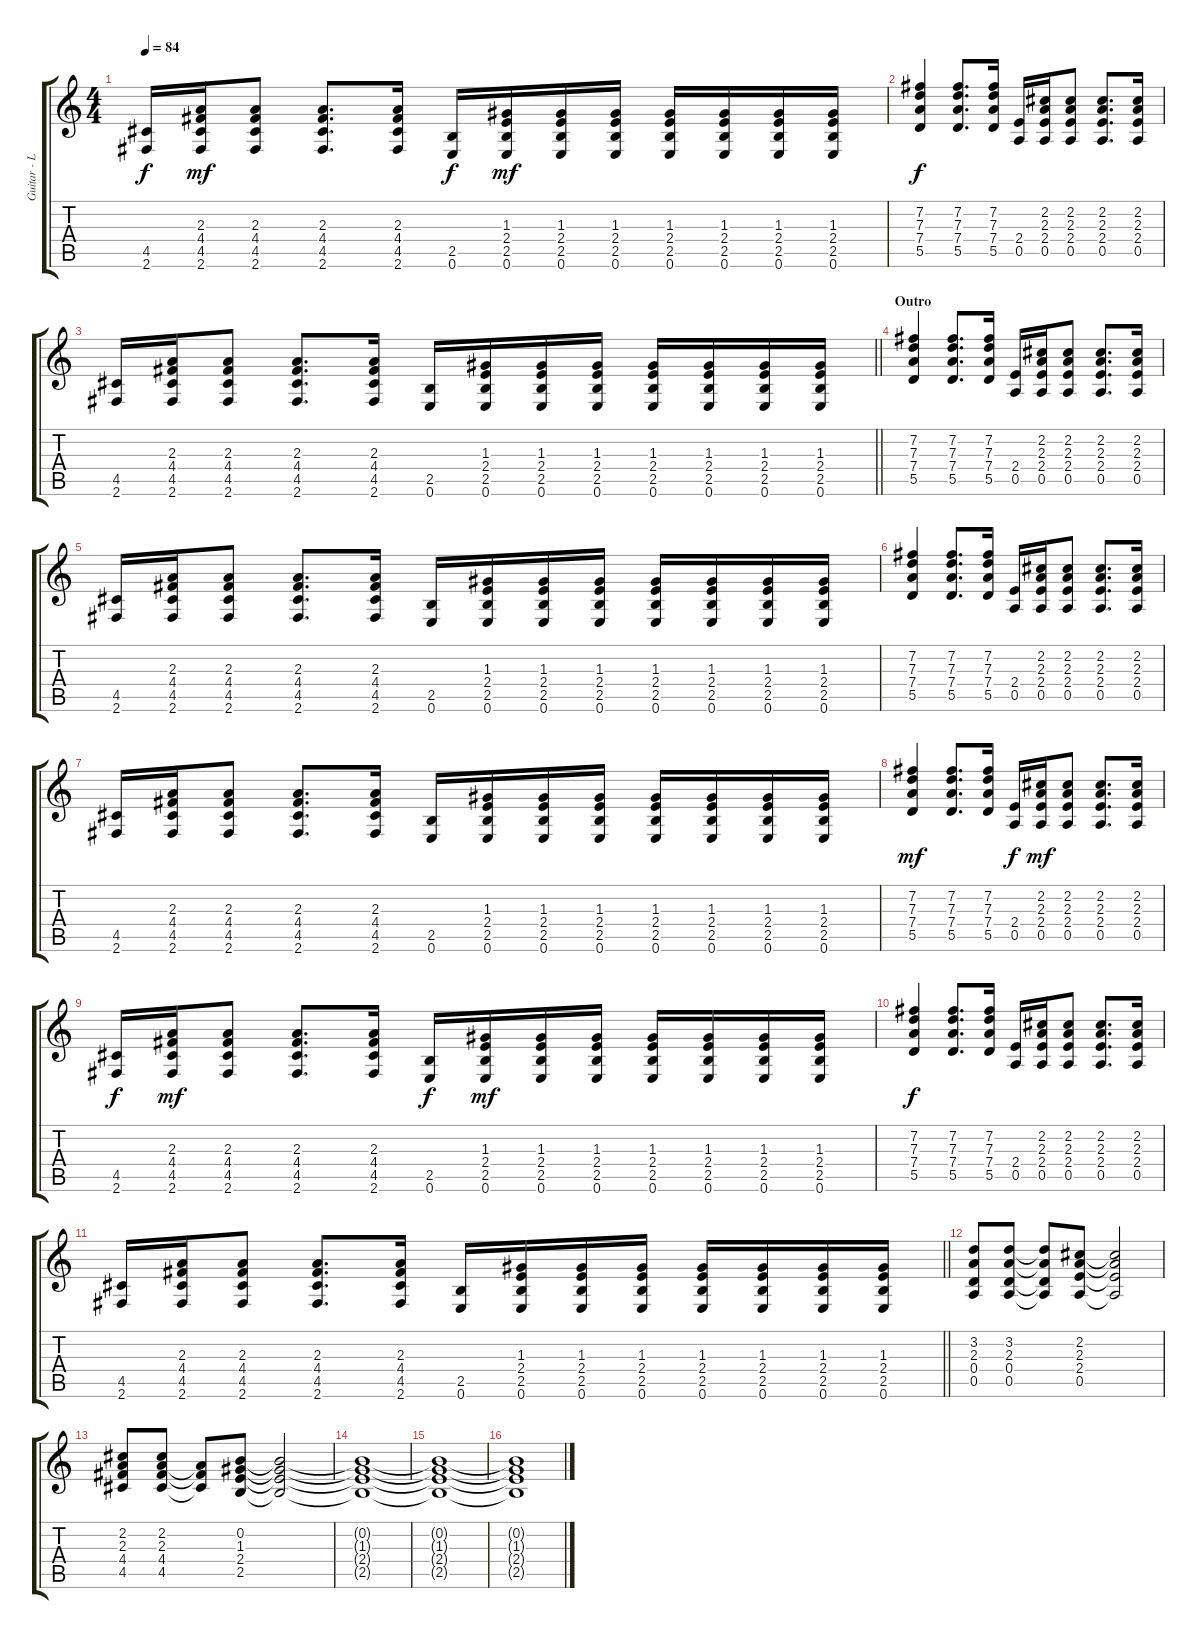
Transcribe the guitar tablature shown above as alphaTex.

\track ("Guitar - Lead" "Guitar - L") {instrument distortionguitar}
\staff {score tabs}
\tuning (E4 B3 G3 D3 A2 E2) {hide}
\ts (4 4)
\tempo 84
\clef g2
\ks c
(4.5 2.6).16{dy f} (2.3 4.4 4.5 2.6).16{dy mf} (2.3 4.4 4.5 2.6).8 (2.3 4.4 4.5 2.6).8{d} (2.3 4.4 4.5 2.6).16 (2.5 0.6).16{dy f} (1.3 2.4 2.5 0.6).16{dy mf} (1.3 2.4 2.5 0.6).16 (1.3 2.4 2.5 0.6).16 (1.3 2.4 2.5 0.6).16 (1.3 2.4 2.5 0.6).16 (1.3 2.4 2.5 0.6).16 (1.3 2.4 2.5 0.6).16 |
(7.2 7.3 7.4 5.5).4{dy f} (7.2 7.3 7.4 5.5).8{d} (7.2 7.3 7.4 5.5).16 (2.4 0.5).16 (2.2 2.3 2.4 0.5).16 (2.2 2.3 2.4 0.5).8 (2.2 2.3 2.4 0.5).8{d} (2.2 2.3 2.4 0.5).16 |
\barLineRight lightlight
(4.5 2.6).16 (2.3 4.4 4.5 2.6).16 (2.3 4.4 4.5 2.6).8 (2.3 4.4 4.5 2.6).8{d} (2.3 4.4 4.5 2.6).16 (2.5 0.6).16 (1.3 2.4 2.5 0.6).16 (1.3 2.4 2.5 0.6).16 (1.3 2.4 2.5 0.6).16 (1.3 2.4 2.5 0.6).16 (1.3 2.4 2.5 0.6).16 (1.3 2.4 2.5 0.6).16 (1.3 2.4 2.5 0.6).16 |
\section ("" "Outro")
(7.2 7.3 7.4 5.5).4 (7.2 7.3 7.4 5.5).8{d} (7.2 7.3 7.4 5.5).16 (2.4 0.5).16 (2.2 2.3 2.4 0.5).16 (2.2 2.3 2.4 0.5).8 (2.2 2.3 2.4 0.5).8{d} (2.2 2.3 2.4 0.5).16 |
(4.5 2.6).16 (2.3 4.4 4.5 2.6).16 (2.3 4.4 4.5 2.6).8 (2.3 4.4 4.5 2.6).8{d} (2.3 4.4 4.5 2.6).16 (2.5 0.6).16 (1.3 2.4 2.5 0.6).16 (1.3 2.4 2.5 0.6).16 (1.3 2.4 2.5 0.6).16 (1.3 2.4 2.5 0.6).16 (1.3 2.4 2.5 0.6).16 (1.3 2.4 2.5 0.6).16 (1.3 2.4 2.5 0.6).16 |
(7.2 7.3 7.4 5.5).4 (7.2 7.3 7.4 5.5).8{d} (7.2 7.3 7.4 5.5).16 (2.4 0.5).16 (2.2 2.3 2.4 0.5).16 (2.2 2.3 2.4 0.5).8 (2.2 2.3 2.4 0.5).8{d} (2.2 2.3 2.4 0.5).16 |
(4.5 2.6).16 (2.3 4.4 4.5 2.6).16 (2.3 4.4 4.5 2.6).8 (2.3 4.4 4.5 2.6).8{d} (2.3 4.4 4.5 2.6).16 (2.5 0.6).16 (1.3 2.4 2.5 0.6).16 (1.3 2.4 2.5 0.6).16 (1.3 2.4 2.5 0.6).16 (1.3 2.4 2.5 0.6).16 (1.3 2.4 2.5 0.6).16 (1.3 2.4 2.5 0.6).16 (1.3 2.4 2.5 0.6).16 |
(7.2 7.3 7.4 5.5).4{dy mf} (7.2 7.3 7.4 5.5).8{d} (7.2 7.3 7.4 5.5).16 (2.4 0.5).16{dy f} (2.2 2.3 2.4 0.5).16{dy mf} (2.2 2.3 2.4 0.5).8 (2.2 2.3 2.4 0.5).8{d} (2.2 2.3 2.4 0.5).16 |
(4.5 2.6).16{dy f} (2.3 4.4 4.5 2.6).16{dy mf} (2.3 4.4 4.5 2.6).8 (2.3 4.4 4.5 2.6).8{d} (2.3 4.4 4.5 2.6).16 (2.5 0.6).16{dy f} (1.3 2.4 2.5 0.6).16{dy mf} (1.3 2.4 2.5 0.6).16 (1.3 2.4 2.5 0.6).16 (1.3 2.4 2.5 0.6).16 (1.3 2.4 2.5 0.6).16 (1.3 2.4 2.5 0.6).16 (1.3 2.4 2.5 0.6).16 |
(7.2 7.3 7.4 5.5).4{dy f} (7.2 7.3 7.4 5.5).8{d} (7.2 7.3 7.4 5.5).16 (2.4 0.5).16 (2.2 2.3 2.4 0.5).16 (2.2 2.3 2.4 0.5).8 (2.2 2.3 2.4 0.5).8{d} (2.2 2.3 2.4 0.5).16 |
\barLineRight lightlight
(4.5 2.6).16 (2.3 4.4 4.5 2.6).16 (2.3 4.4 4.5 2.6).8 (2.3 4.4 4.5 2.6).8{d} (2.3 4.4 4.5 2.6).16 (2.5 0.6).16 (1.3 2.4 2.5 0.6).16 (1.3 2.4 2.5 0.6).16 (1.3 2.4 2.5 0.6).16 (1.3 2.4 2.5 0.6).16 (1.3 2.4 2.5 0.6).16 (1.3 2.4 2.5 0.6).16 (1.3 2.4 2.5 0.6).16 |
(3.2 2.3 0.4 0.5).8 (3.2 2.3 0.4 0.5).8 (3.2{t} 2.3{t} 0.4{t} 0.5{t}).8 (2.2 2.3 2.4 0.5).8 (2.2{t} 2.3{t} 2.4{t} 0.5{t}).2{volume 11} |
(2.2 2.3 4.4 4.5).8{volume 14} (2.2 2.3 4.4 4.5).8 (2.3{t} 4.4{t} 4.5{t}).8 (0.2 1.3 2.4 2.5).8 (0.2{t} 1.3{t} 2.4{t} 2.5{t}).2{volume 11} |
(0.2{t} 1.3{t} 2.4{t} 2.5{t}).1{volume 0 instrument distortionguitar} |
(0.2{t} 1.3{t} 2.4{t} 2.5{t}).1 |
(0.2{t} 1.3{t} 2.4{t} 2.5{t}).1
